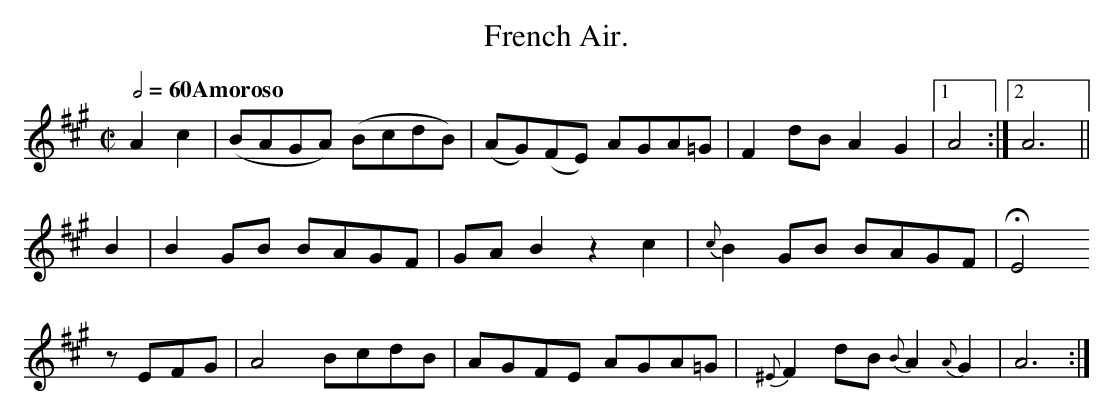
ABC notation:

X:1
T:French Air.
M:C|
L:1/8
Q:1/2=60 "Amoroso"
K:A
A2c2|(BAGA) (BcdB)|(AG)(FE) AGA=G|    F2dB    A2G2|[1 A4:|\
                                                      [2 A6||
  B2| B2GB   BAGF | GA  B2  z2c2 | {c}B2GB    BAGF|  HE4
zEFG| A4     BcdB | AGFE  AGA=G|{^E}F2dB {B}A2{A}G2|   A6:|
